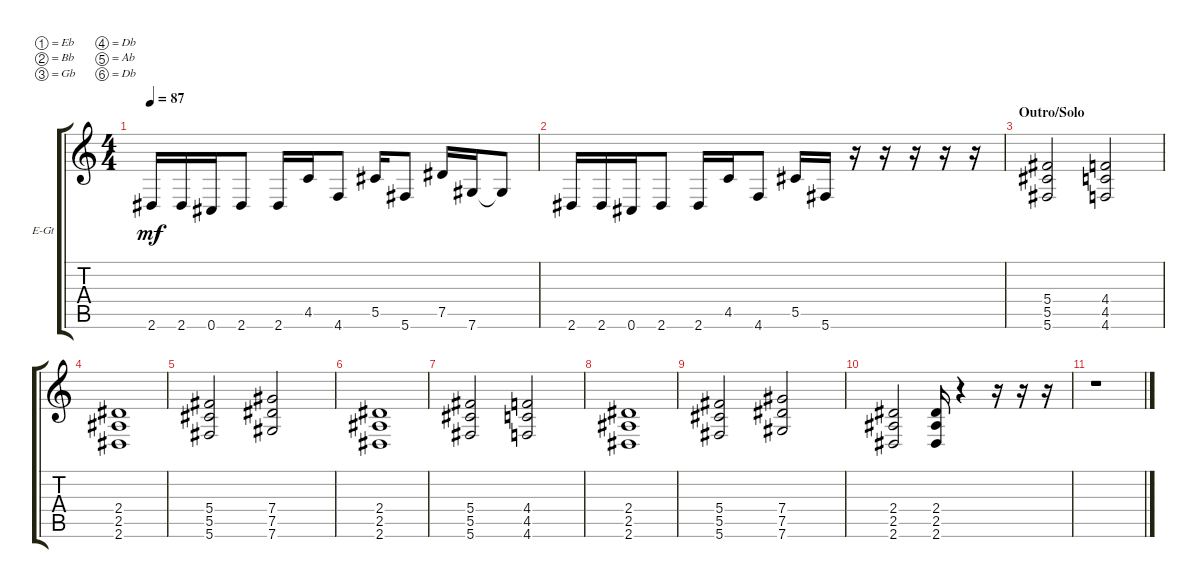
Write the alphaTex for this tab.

\defaultSystemsLayout 4
\bracketExtendMode groupsimilarinstruments
\firstSystemTrackNameOrientation horizontal
\otherSystemsTrackNameOrientation horizontal
\track ("Electric Guitar" "E-Gt") {instrument overdrivenguitar}
\staff {score tabs}
\tuning (Eb4 Bb3 Gb3 Db3 Ab2 Db2)
\ts (4 4)
\tempo 87
\clef g2
\ks c
2.6.16{dy mf} 2.6.16 0.6.16 2.6.8 2.6.16 4.5.16 4.6.8 5.5.16 5.6.8 7.5.16 7.6.16 7.6{t}.8 |
2.6.16 2.6.16 0.6.16 2.6.8 2.6.16 4.5.16 4.6.8 5.5.16 5.6.16 r.16 r.16 r.16 r.16 r.16 |
\section ("" "Outro/Solo")
(5.6 5.5 5.4).2 (4.4 4.5 4.6).2 |
(2.6 2.5 2.4).1 |
(5.6 5.5 5.4).2 (7.4 7.5 7.6).2 |
(2.6 2.5 2.4).1 |
(5.6 5.5 5.4).2 (4.4 4.5 4.6).2 |
(2.6 2.5 2.4).1 |
(5.6 5.5 5.4).2 (7.4 7.5 7.6).2 |
(2.6 2.5 2.4).2 (2.4 2.5 2.6).16 r.4 r.16 r.16 r.16 |
r.1
